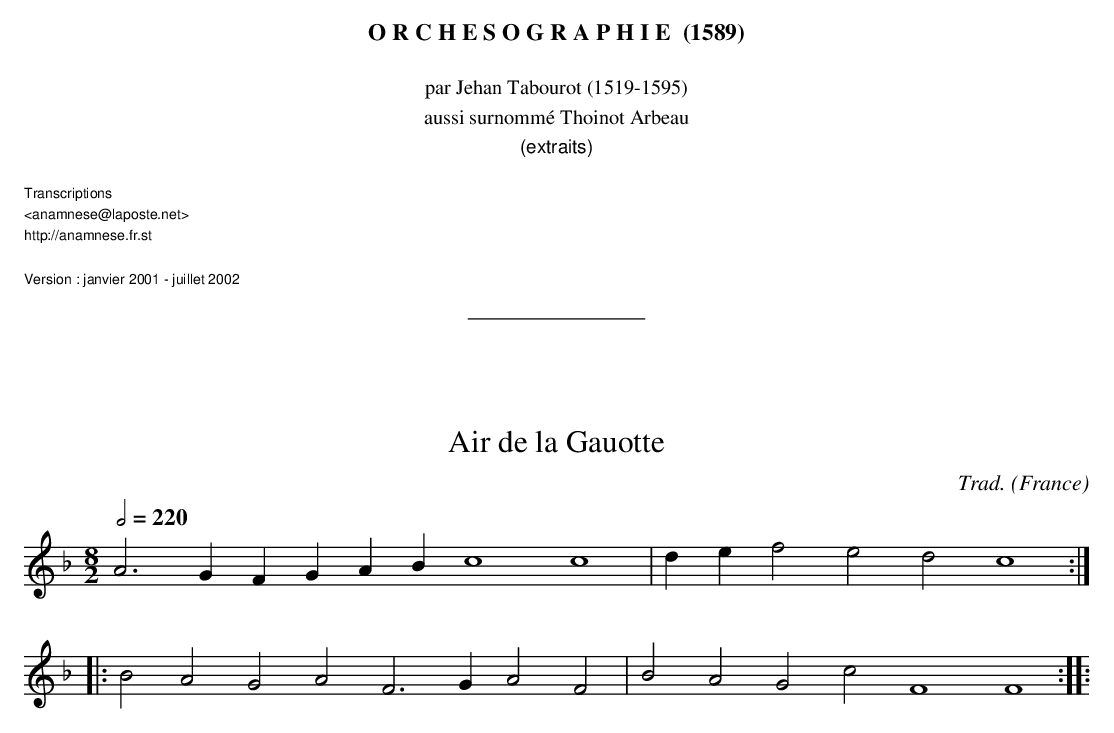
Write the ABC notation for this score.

X:1
T:Air de la Gauotte
C:Trad.
O:France
M:8/2
L:1/2
Q:1/2=220
K:F
A3/2 G/F/G/A/B/ c2 c2 | d/e/ fed c2 ::
BAGAF3/2G/AF | BAG c F2F2 ::
